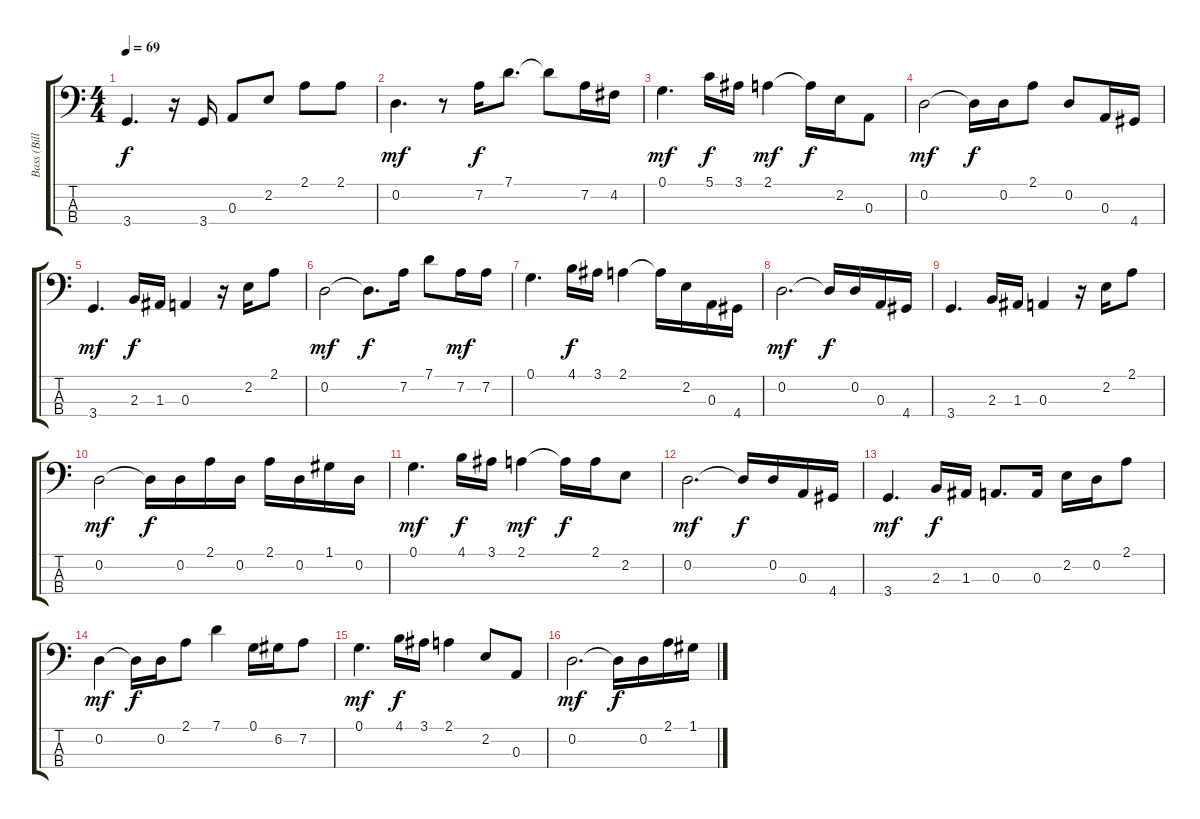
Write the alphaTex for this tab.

\track ("Bass (Bill)" "Bass (Bill") {instrument electricbassfinger}
\staff {score tabs}
\tuning (G2 D2 A1 E1) {hide}
\ts (4 4)
\tempo 69
\clef f4
\ks c
3.4.4{d dy f} r.16 3.4.16 0.3.8 2.2.8 2.1.8 2.1.8 |
0.2.4{d dy mf volume 12} r.8 7.2.16{dy f} 7.1.8{d} 7.1{t}.8 7.2.16 4.2.16 |
0.1.4{d dy mf} 5.1.16{dy f} 3.1.16 2.1.4{dy mf} 2.1{t}.16{dy f} 2.2.16 0.3.8 |
0.2.2{dy mf} 0.2{t}.16{dy f} 0.2.16 2.1.8 0.2.8 0.3.16 4.4.16 |
3.4.4{d dy mf} 2.3.16{dy f} 1.3.16 0.3.4 r.16 2.2.16 2.1.8 |
0.2.2{dy mf} 0.2{t}.8{d dy f} 7.2.16 7.1.8 7.2.16{dy mf} 7.2.16 |
0.1.4{d} 4.1.16{dy f} 3.1.16 2.1.4 2.1{t}.16 2.2.16 0.3.16 4.4.16 |
0.2.2{d dy mf} 0.2{t}.16{dy f} 0.2.16 0.3.16 4.4.16 |
3.4.4{d} 2.3.16 1.3.16 0.3.4 r.16 2.2.16 2.1.8 |
0.2.2{dy mf} 0.2{t}.16{dy f} 0.2.16 2.1.16 0.2.16 2.1.16 0.2.16 1.1.16 0.2.16 |
0.1.4{d dy mf} 4.1.16{dy f} 3.1.16 2.1.4{dy mf} 2.1{t}.16{dy f} 2.1.16 2.2.8 |
0.2.2{d dy mf} 0.2{t}.16{dy f} 0.2.16 0.3.16 4.4.16 |
3.4.4{d dy mf} 2.3.16{dy f} 1.3.16 0.3.8{d} 0.3.16 2.2.16 0.2.16 2.1.8 |
0.2.4{dy mf} 0.2{t}.16{dy f} 0.2.16 2.1.8 7.1.4 0.1.16 6.2.16 7.2.8 |
0.1.4{d dy mf} 4.1.16{dy f} 3.1.16 2.1.4 2.2.8 0.3.8 |
0.2.2{d dy mf} 0.2{t}.16{dy f} 0.2.16 2.1.16 1.1.16
